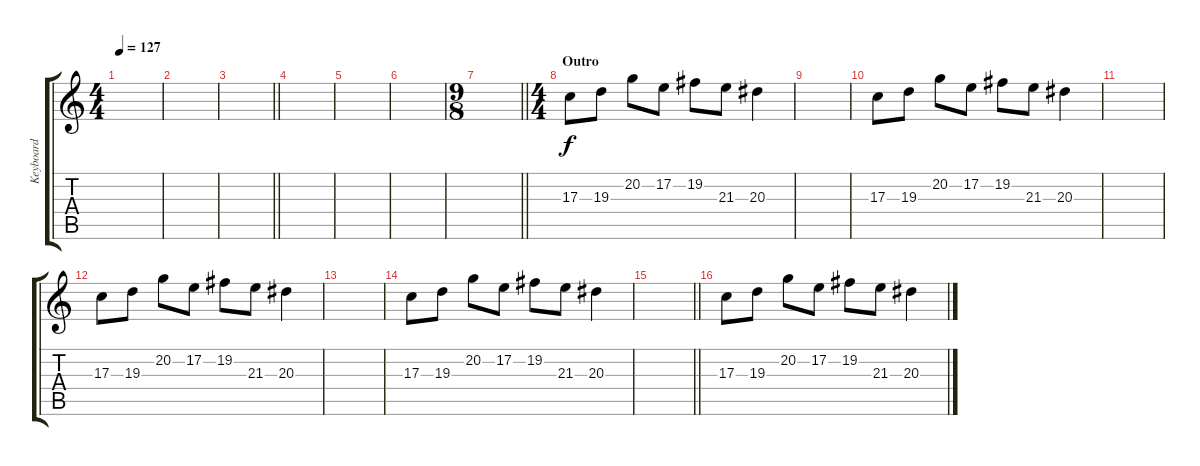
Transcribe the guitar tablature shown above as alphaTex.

\track ("Keyboard" "Keyboard") {instrument churchorgan}
\staff {score tabs}
\tuning (E4 B3 G3 D3 A2 E2) {hide}
\ts (4 4)
\tempo 127
\clef g2
\ks c
|
|
\barLineRight lightlight
|
|
|
|
\ts (9 8)
\barLineRight lightlight
|
\ts (4 4)
\section ("" "Outro")
17.3.8 19.3.8 20.2.8 17.2.8 19.2.8 21.3.8 20.3.4 |
|
17.3.8 19.3.8 20.2.8 17.2.8 19.2.8 21.3.8 20.3.4 |
|
17.3.8 19.3.8 20.2.8 17.2.8 19.2.8 21.3.8 20.3.4 |
|
17.3.8 19.3.8 20.2.8 17.2.8 19.2.8 21.3.8 20.3.4 |
\barLineRight lightlight
|
17.3.8 19.3.8 20.2.8 17.2.8 19.2.8 21.3.8 20.3.4
